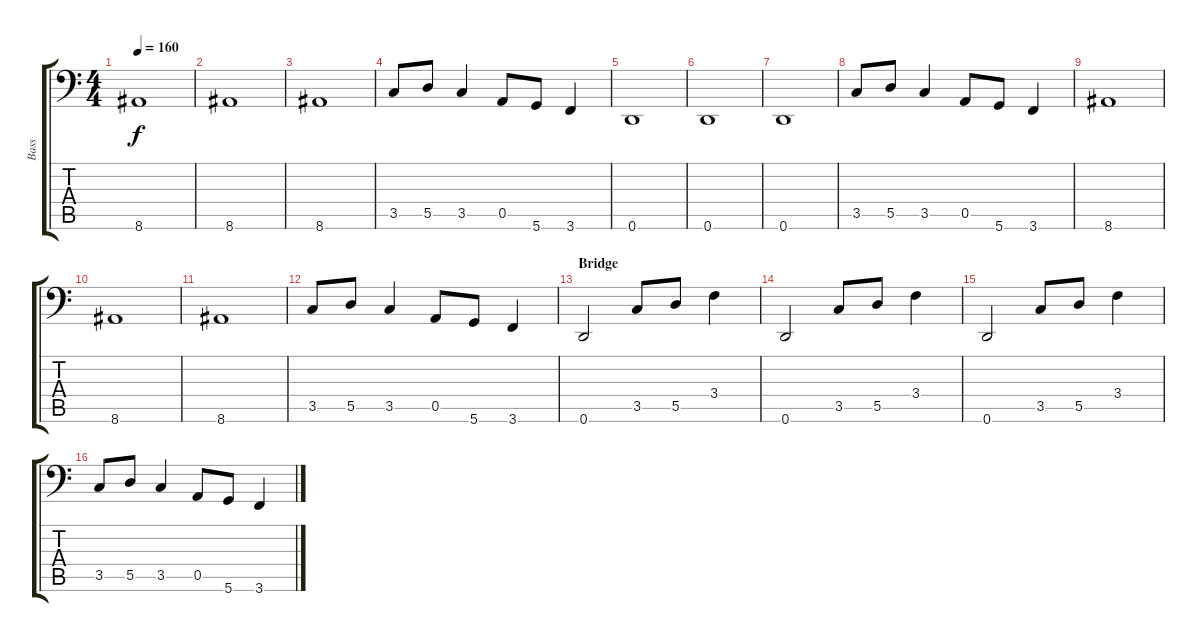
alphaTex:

\track ("Bass" "Bass") {instrument electricbassfinger}
\staff {score tabs}
\tuning (E3 B2 G2 D2 A1 D1) {hide}
\ts (4 4)
\tempo 160
\clef f4
\ks c
8.6.1{dy f} |
8.6.1 |
8.6.1 |
3.5.8 5.5.8 3.5.4 0.5.8 5.6.8 3.6.4 |
0.6.1 |
0.6.1 |
0.6.1 |
3.5.8 5.5.8 3.5.4 0.5.8 5.6.8 3.6.4 |
8.6.1 |
8.6.1 |
8.6.1 |
3.5.8 5.5.8 3.5.4 0.5.8 5.6.8 3.6.4 |
\section ("" "Bridge")
0.6.2 3.5.8 5.5.8 3.4.4 |
0.6.2 3.5.8 5.5.8 3.4.4 |
0.6.2 3.5.8 5.5.8 3.4.4 |
3.5.8 5.5.8 3.5.4 0.5.8 5.6.8 3.6.4
